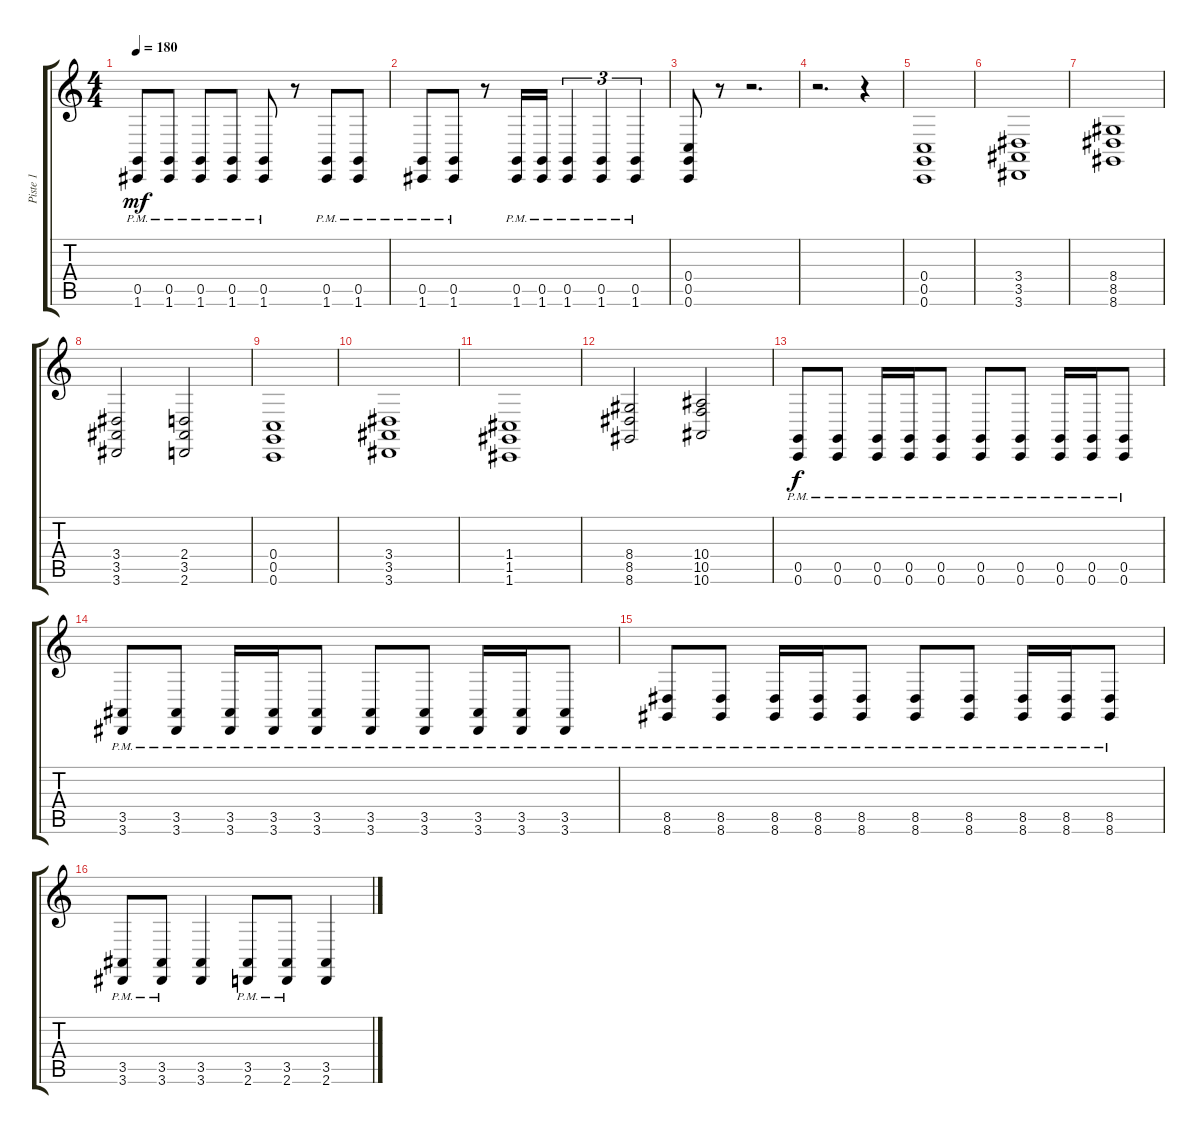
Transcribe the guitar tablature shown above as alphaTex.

\track ("Piste 1" "Piste 1") {instrument stringensemble1}
\staff {score tabs}
\tuning (D4 A3 F3 C3 G2 C2) {hide}
\ts (4 4)
\tempo 180
\clef g2
\ks c
(0.5{pm} 1.6).8{dy mf} (0.5{pm} 1.6{pm}).8 (0.5{pm} 1.6{pm}).8 (0.5{pm} 1.6{pm}).8 (0.5{pm} 1.6{pm}).8 r.8 (0.5{pm} 1.6{pm}).8 (0.5{pm} 1.6{pm}).8 |
(0.5{pm} 1.6{pm}).8 (0.5{pm} 1.6{pm}).8 r.8 (0.5{pm} 1.6{pm}).16 (0.5{pm} 1.6{pm}).16 (0.5{pm} 1.6{pm}).4{tu (3 2)} (0.5{pm} 1.6{pm}).4{tu (3 2)} (0.5{pm} 1.6{pm}).4{tu (3 2)} |
(0.4 0.5 0.6).8 r.8 r.2{d} |
r.2{d} r.4 |
(0.4 0.5 0.6).1 |
(3.4 3.5 3.6).1 |
(8.4 8.5 8.6).1 |
(3.4 3.5 3.6).2 (2.4 3.5 2.6).2 |
(0.4 0.5 0.6).1 |
(3.4 3.5 3.6).1 |
(1.4 1.5 1.6).1 |
(8.4 8.5 8.6).2 (10.4 10.5 10.6).2 |
(0.5{pm} 0.6{pm}).8{dy f} (0.5{pm} 0.6{pm}).8 (0.5{pm} 0.6{pm}).16 (0.5{pm} 0.6{pm}).16 (0.5{pm} 0.6{pm}).8 (0.5{pm} 0.6{pm}).8 (0.5{pm} 0.6{pm}).8 (0.5{pm} 0.6{pm}).16 (0.5{pm} 0.6{pm}).16 (0.5{pm} 0.6{pm}).8 |
(3.5{pm} 3.6{pm}).8 (3.5{pm} 3.6{pm}).8 (3.5{pm} 3.6{pm}).16 (3.5{pm} 3.6{pm}).16 (3.5{pm} 3.6{pm}).8 (3.5{pm} 3.6{pm}).8 (3.5{pm} 3.6{pm}).8 (3.5{pm} 3.6{pm}).16 (3.5{pm} 3.6{pm}).16 (3.5{pm} 3.6{pm}).8 |
(8.5{pm} 8.6{pm}).8 (8.5{pm} 8.6{pm}).8 (8.5{pm} 8.6{pm}).16 (8.5{pm} 8.6{pm}).16 (8.5{pm} 8.6{pm}).8 (8.5{pm} 8.6{pm}).8 (8.5{pm} 8.6{pm}).8 (8.5{pm} 8.6{pm}).16 (8.5{pm} 8.6{pm}).16 (8.5{pm} 8.6{pm}).8 |
(3.5{pm} 3.6{pm}).8 (3.5{pm} 3.6{pm}).8 (3.5 3.6).4 (3.5{pm} 2.6{pm}).8 (3.5{pm} 2.6{pm}).8 (3.5 2.6).4
